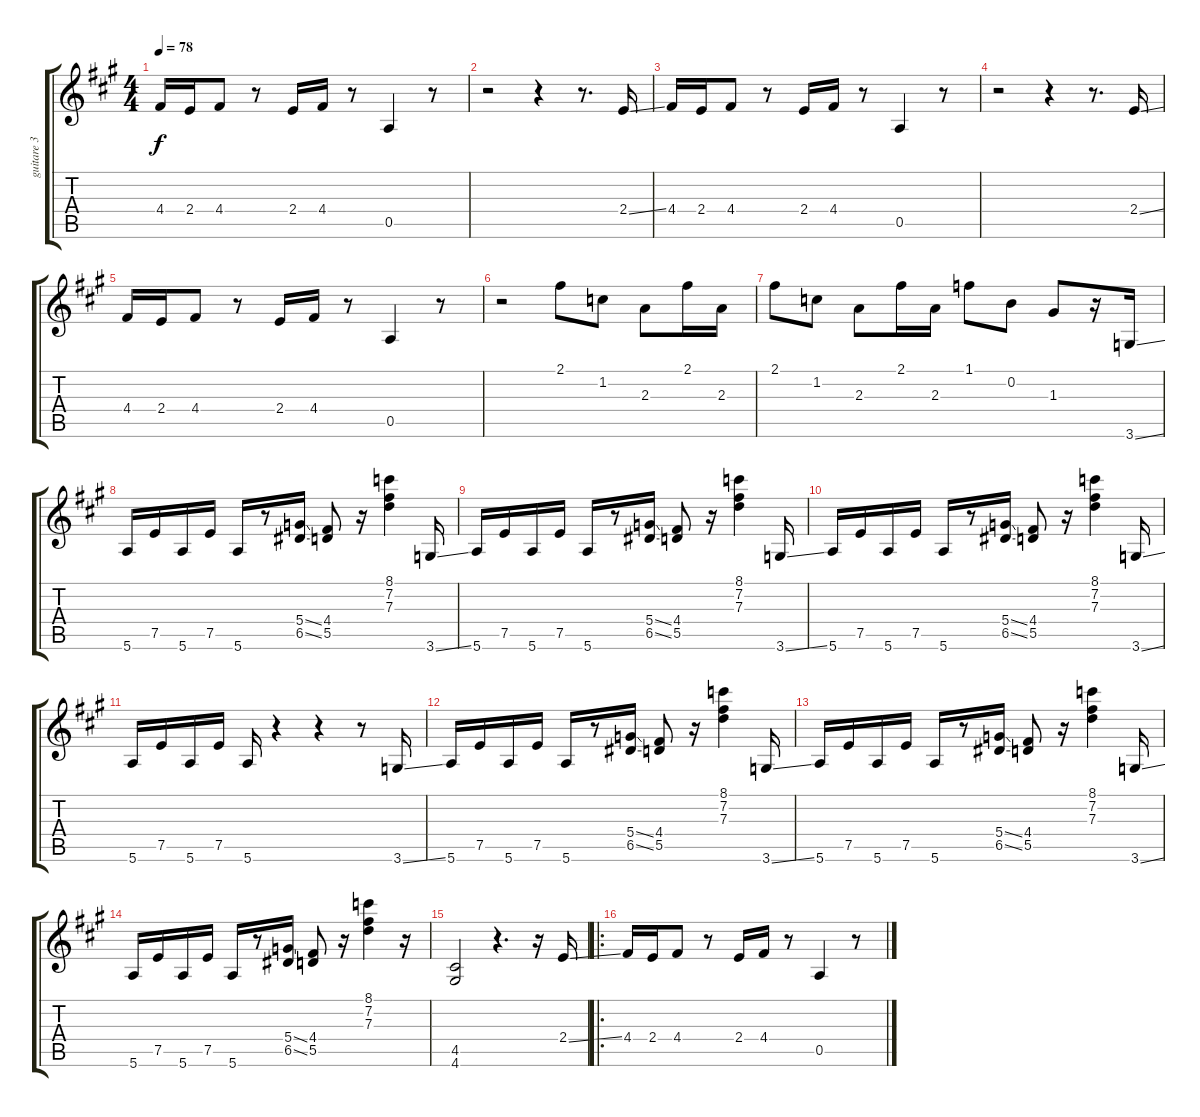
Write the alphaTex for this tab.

\track ("guitare 3" "guitare 3") {instrument distortionguitar}
\staff {score tabs}
\tuning (E4 B3 G3 D3 A2 E2) {hide}
\ts (4 4)
\tempo 78
\clef g2
\ks a
4.4.16{dy f} 2.4.16 4.4.8 r.8 2.4.16 4.4.16 r.8 0.5.4 r.8 |
r.2 r.4 r.8{d} 2.4{ss}.16 |
4.4.16 2.4.16 4.4.8 r.8 2.4.16 4.4.16 r.8 0.5.4 r.8 |
r.2 r.4 r.8{d} 2.4{ss}.16 |
4.4.16 2.4.16 4.4.8 r.8 2.4.16 4.4.16 r.8 0.5.4 r.8 |
r.2 2.1.8 1.2.8 2.3.8 2.1.16 2.3.16 |
2.1.8 1.2.8 2.3.8 2.1.16 2.3.16 1.1.8 0.2.8 1.3.8 r.16 3.6{ss}.16 |
5.6.16 7.5.16 5.6.16 7.5.16 5.6.16 r.8 (5.4{ss} 6.5{ss}).16 (4.4 5.5).8 r.16 (8.1 7.2 7.3).4 3.6{ss}.16 |
5.6.16 7.5.16 5.6.16 7.5.16 5.6.16 r.8 (5.4{ss} 6.5{ss}).16 (4.4 5.5).8 r.16 (8.1 7.2 7.3).4 3.6{ss}.16 |
5.6.16 7.5.16 5.6.16 7.5.16 5.6.16 r.8 (5.4{ss} 6.5{ss}).16 (4.4 5.5).8 r.16 (8.1 7.2 7.3).4 3.6{ss}.16 |
5.6.16 7.5.16 5.6.16 7.5.16 5.6.16 r.4 r.4 r.8 3.6{ss}.16 |
5.6.16 7.5.16 5.6.16 7.5.16 5.6.16 r.8 (5.4{ss} 6.5{ss}).16 (4.4 5.5).8 r.16 (8.1 7.2 7.3).4 3.6{ss}.16 |
5.6.16 7.5.16 5.6.16 7.5.16 5.6.16 r.8 (5.4{ss} 6.5{ss}).16 (4.4 5.5).8 r.16 (8.1 7.2 7.3).4 3.6{ss}.16 |
5.6.16 7.5.16 5.6.16 7.5.16 5.6.16 r.8 (5.4{ss} 6.5{ss}).16 (4.4 5.5).8 r.16 (8.1 7.2 7.3).4 r.16 |
(4.5 4.6).2 r.4{d} r.16 2.4{ss}.16 |
\ro
4.4.16 2.4.16 4.4.8 r.8 2.4.16 4.4.16 r.8 0.5.4 r.8
